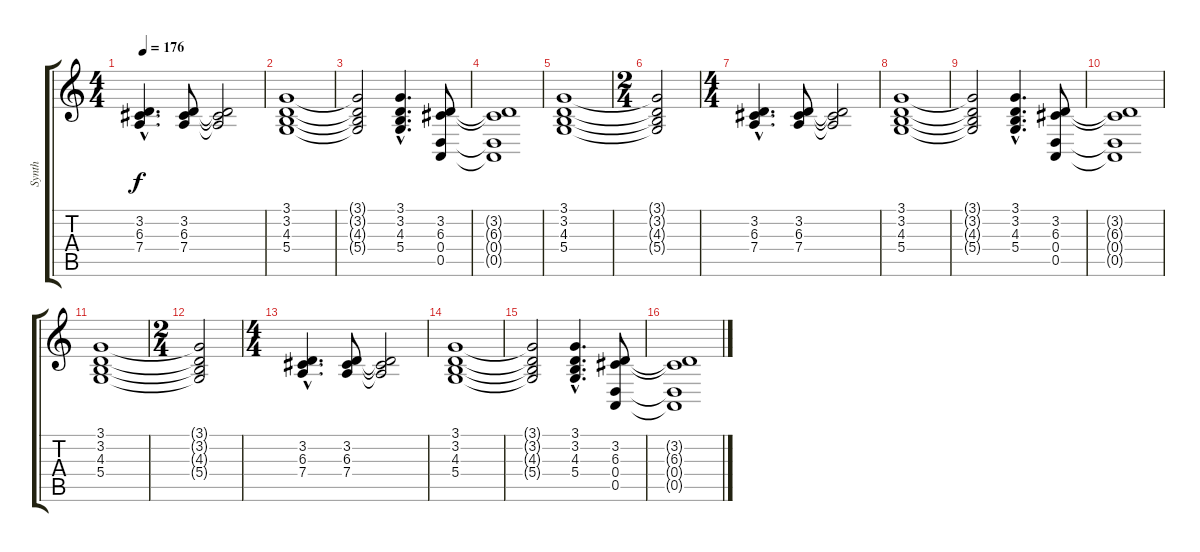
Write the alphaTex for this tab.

\track ("Synth" "Synth") {instrument lead2sawtooth}
\staff {score tabs}
\tuning (E4 B3 G3 D3 A2 E2) {hide}
\ts (4 4)
\tempo 176
\clef g2
\ks c
(3.2{hac} 6.3{hac} 7.4{hac}).4{d dy f} (3.2 6.3 7.4).8 (3.2{t} 6.3{t} 7.4{t}).2 |
(3.1 3.2 4.3 5.4).1 |
(3.1{t} 3.2{t} 4.3{t} 5.4{t}).2 (3.1{hac} 3.2{hac} 4.3{hac} 5.4{hac}).4{d} (3.2 6.3 0.4 0.5).8 |
(3.2{t} 6.3{t} 0.4{t} 0.5{t}).1 |
(3.1 3.2 4.3 5.4).1{volume 7} |
\ts (2 4)
(3.1{t} 3.2{t} 4.3{t} 5.4{t}).2 |
\ts (4 4)
(3.2{hac} 6.3{hac} 7.4{hac}).4{d} (3.2 6.3 7.4).8 (3.2{t} 6.3{t} 7.4{t}).2 |
(3.1 3.2 4.3 5.4).1 |
(3.1{t} 3.2{t} 4.3{t} 5.4{t}).2 (3.1{hac} 3.2{hac} 4.3{hac} 5.4{hac}).4{d} (3.2 6.3 0.4 0.5).8 |
(3.2{t} 6.3{t} 0.4{t} 0.5{t}).1 |
(3.1 3.2 4.3 5.4).1 |
\ts (2 4)
(3.1{t} 3.2{t} 4.3{t} 5.4{t}).2 |
\ts (4 4)
(3.2{hac} 6.3{hac} 7.4{hac}).4{d} (3.2 6.3 7.4).8 (3.2{t} 6.3{t} 7.4{t}).2 |
(3.1 3.2 4.3 5.4).1 |
(3.1{t} 3.2{t} 4.3{t} 5.4{t}).2 (3.1{hac} 3.2{hac} 4.3{hac} 5.4{hac}).4{d} (3.2 6.3 0.4 0.5).8 |
(3.2{t} 6.3{t} 0.4{t} 0.5{t}).1
